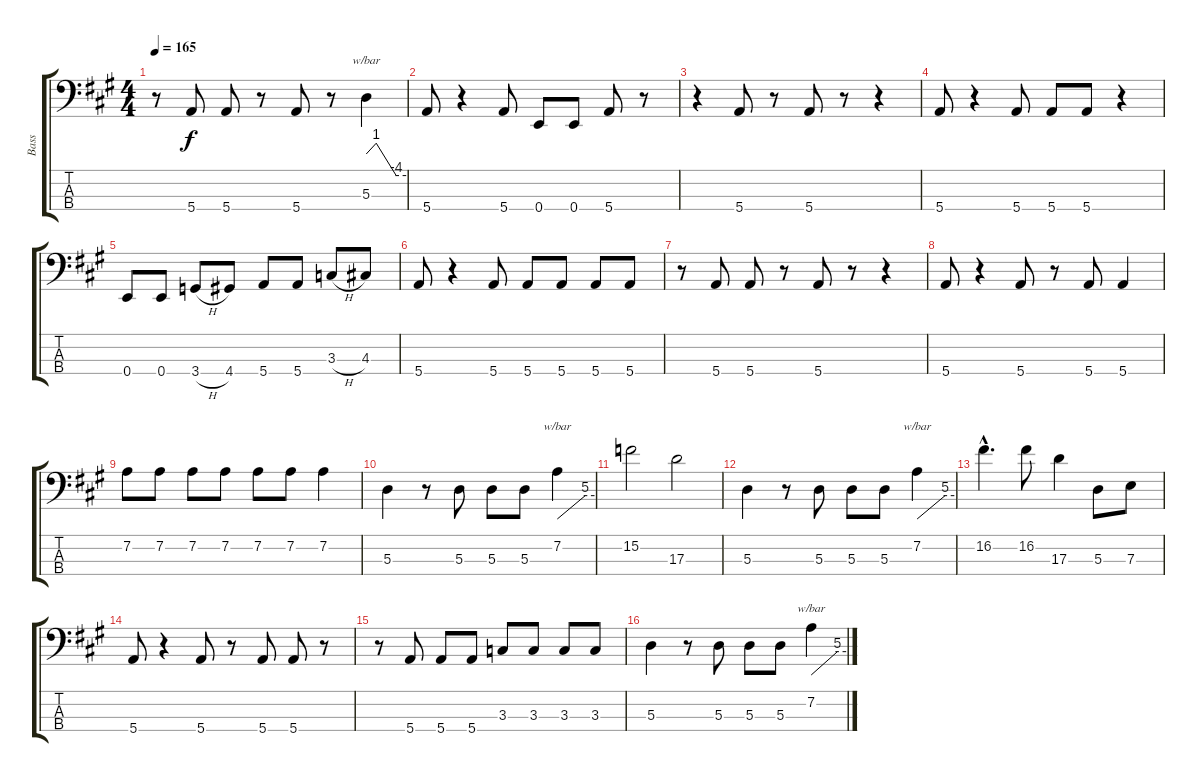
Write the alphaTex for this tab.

\track ("Bass" "Bass") {instrument synthbass1}
\staff {score tabs}
\tuning (G2 D2 A1 E1) {hide}
\ts (4 4)
\tempo 165
\clef f4
\ks a
r.8{dy f} 5.4.8 5.4.8 r.8 5.4.8 r.8 5.3.4{tbe (custom default 0 0 15 4 45 -16 60 -16)} |
5.4.8 r.4 5.4.8 0.4.8 0.4.8 5.4.8 r.8 |
r.4 5.4.8 r.8 5.4.8 r.8 r.4 |
5.4.8 r.4 5.4.8 5.4.8 5.4.8 r.4 |
0.4.8 0.4.8 3.4{h}.8 4.4.8 5.4.8 5.4.8 3.3{h}.8 4.3.8 |
5.4.8 r.4 5.4.8 5.4.8 5.4.8 5.4.8 5.4.8 |
r.8 5.4.8 5.4.8 r.8 5.4.8 r.8 r.4 |
5.4.8 r.4 5.4.8 r.8 5.4.8 5.4.4 |
7.2.8 7.2.8 7.2.8 7.2.8 7.2.8 7.2.8 7.2.4 |
5.3.4 r.8 5.3.8 5.3.8 5.3.8 7.2.4{tbe (custom default 0 0 45 20 60 20)} |
15.2.2 17.3.2 |
5.3.4 r.8 5.3.8 5.3.8 5.3.8 7.2.4{tbe (custom default 0 0 45 20 60 20)} |
16.2{hac}.4{d} 16.2.8 17.3.4 5.3.8 7.3.8 |
5.4.8 r.4 5.4.8 r.8 5.4.8 5.4.8 r.8 |
r.8 5.4.8 5.4.8 5.4.8 3.3.8 3.3.8 3.3.8 3.3.8 |
5.3.4 r.8 5.3.8 5.3.8 5.3.8 7.2.4{tbe (custom default 0 0 45 20 60 20)}
